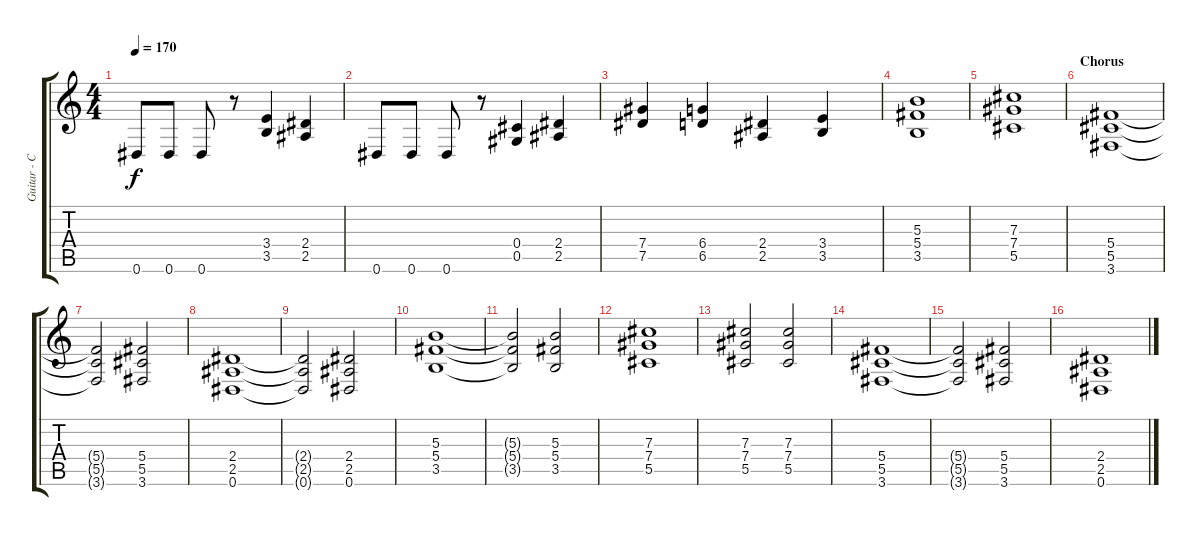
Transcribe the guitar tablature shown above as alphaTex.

\track ("Guitar - Chris Bay" "Guitar - C") {instrument overdrivenguitar}
\staff {score tabs}
\tuning (Eb4 Bb3 Gb3 Db3 Ab2 Eb2) {hide}
\ts (4 4)
\tempo 170
\clef g2
\ks c
0.6.8{dy f} 0.6.8 0.6.8 r.8 (3.4 3.5).4 (2.4 2.5).4 |
0.6.8 0.6.8 0.6.8 r.8 (0.4 0.5).4 (2.4 2.5).4 |
(7.4 7.5).4 (6.4 6.5).4 (2.4 2.5).4 (3.4 3.5).4 |
(5.3 5.4 3.5).1 |
(7.3 7.4 5.5).1 |
\section ("" "Chorus")
(5.4 5.5 3.6).1 |
(5.4{t} 5.5{t} 3.6{t}).2 (5.4 5.5 3.6).2 |
(2.4 2.5 0.6).1 |
(2.4{t} 2.5{t} 0.6{t}).2 (2.4 2.5 0.6).2 |
(5.3 5.4 3.5).1 |
(5.3{t} 5.4{t} 3.5{t}).2 (5.3 5.4 3.5).2 |
(7.3 7.4 5.5).1 |
(7.3 7.4 5.5).2 (7.3 7.4 5.5).2 |
(5.4 5.5 3.6).1 |
(5.4{t} 5.5{t} 3.6{t}).2 (5.4 5.5 3.6).2 |
(2.4 2.5 0.6).1
